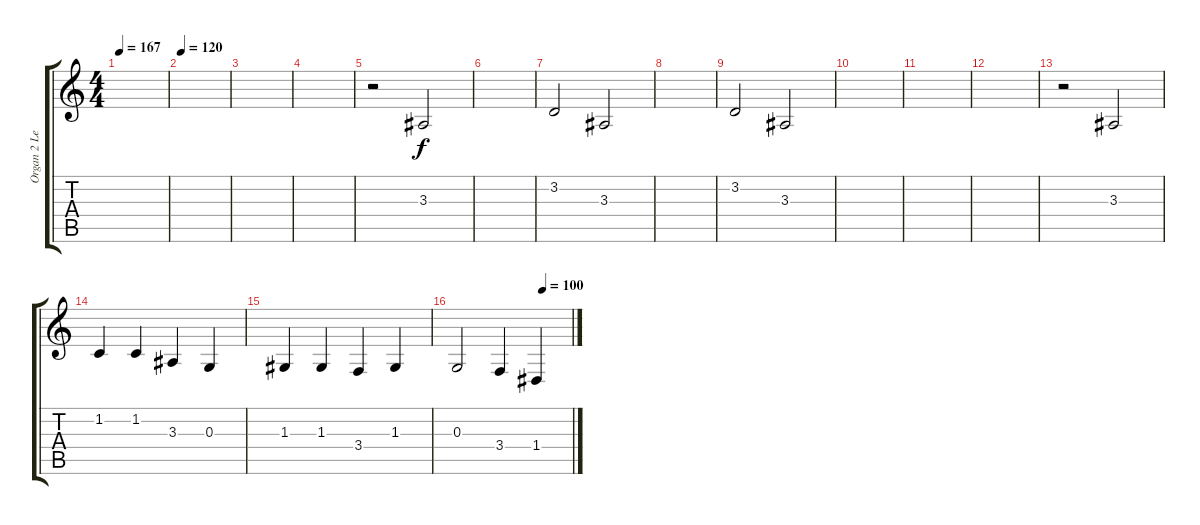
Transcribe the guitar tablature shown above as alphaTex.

\track ("Organ 2 Left (Emerson)" "Organ 2 Le") {instrument percussiveorgan}
\staff {score tabs}
\tuning (E4 B3 G3 D3 A2 E2) {hide}
\ts (4 4)
\tempo 167
\clef g2
\ks c
|
\tempo 120
|
|
|
r.2 3.3.2 |
|
3.2.2 3.3.2 |
|
3.2.2 3.3.2 |
|
|
|
r.2 3.3.2 |
1.2.4 1.2.4 3.3.4 0.3.4 |
1.3.4 1.3.4 3.4.4 1.3.4 |
\tempo (100 0.75)
0.3.2 3.4.4 1.4.4
